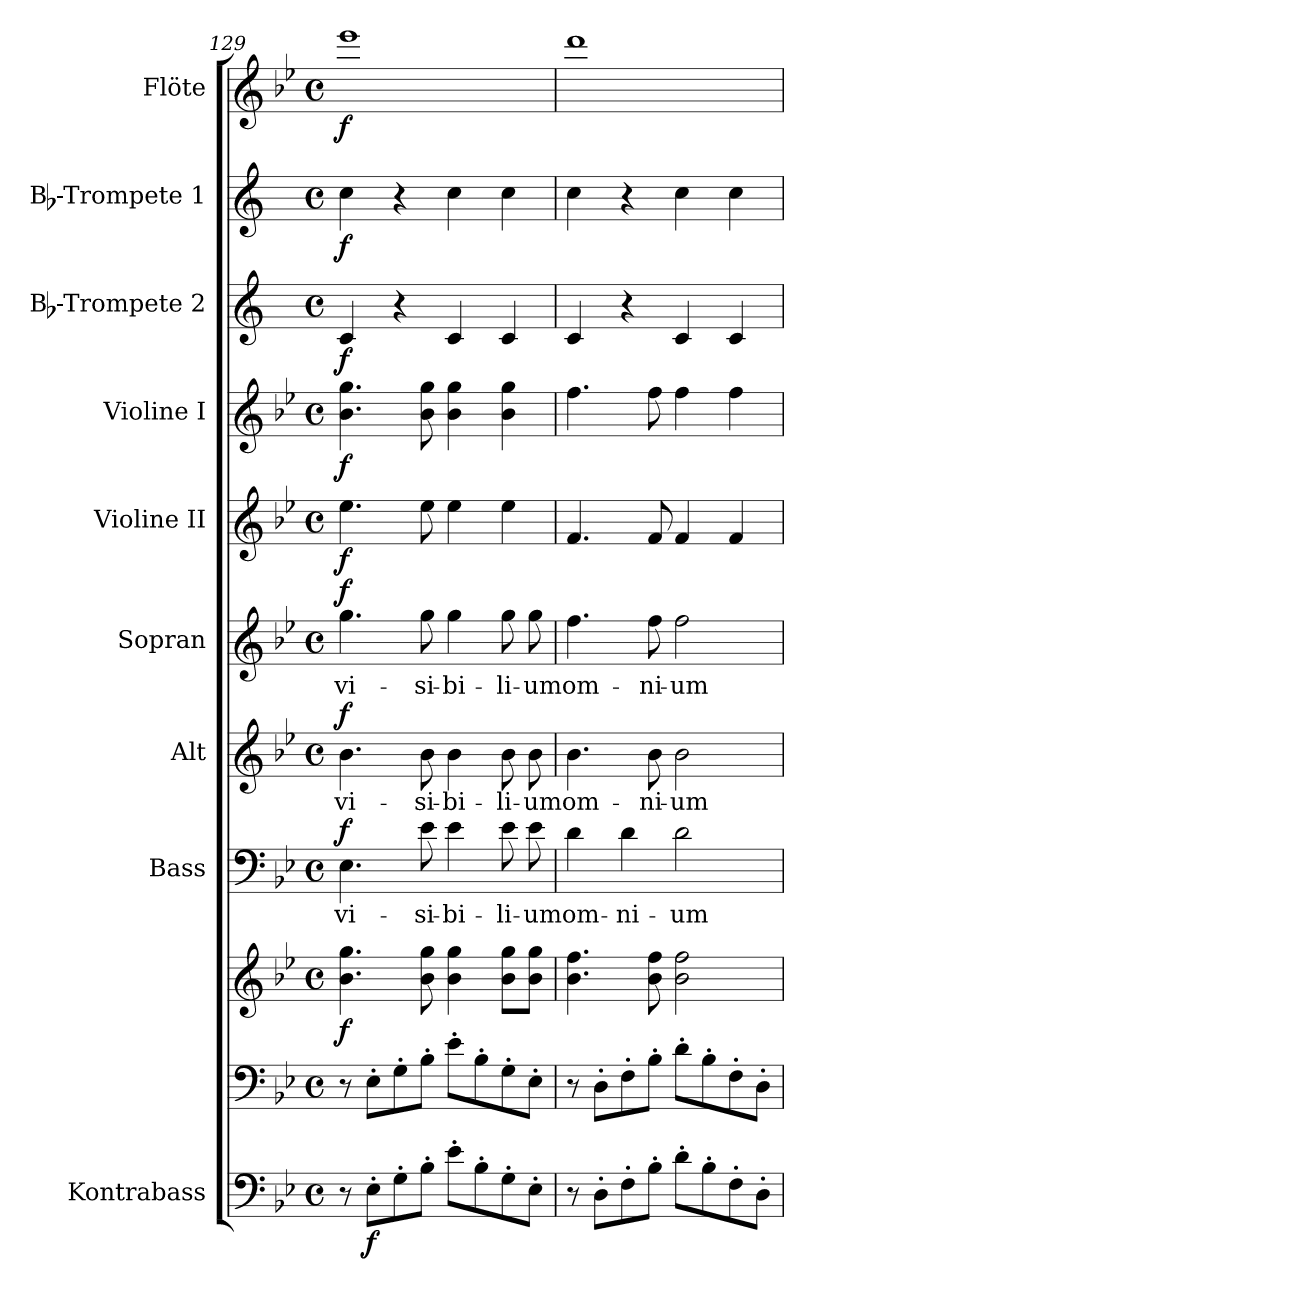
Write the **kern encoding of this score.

**kern	**dynam	**kern	**kern	**dynam	**kern	**text	**dynam	**kern	**text	**dynam	**kern	**text	**dynam	**kern	**dynam	**kern	**dynam	**kern	**dynam	**kern	**dynam	**kern	**dynam
*part10	*part10	*part9	*part9	*part9	*part8	*part8	*part8	*part7	*part7	*part7	*part6	*part6	*part6	*part5	*part5	*part4	*part4	*part3	*part3	*part2	*part2	*part1	*part1
*staff11	*staff11	*staff10	*staff9	*staff9/10	*staff8	*staff8	*staff8	*staff7	*staff7	*staff7	*staff6	*staff6	*staff6	*staff5	*staff5	*staff4	*staff4	*staff3	*staff3	*staff2	*staff2	*staff1	*staff1
*I"Kontrabass	*	*	*	*	*I"Bass	*	*	*I"Alt	*	*	*I"Sopran	*	*	*I"Violine II	*	*I"Violine I	*	*I"Bb-Trompete 2	*	*I"Bb-Trompete 1	*	*I"Flöte	*
*I'Kb.	*	*	*	*	*I'B.	*	*	*I'A.	*	*	*I'S.	*	*	*I'Vl. II	*	*I'Vl. I	*	*I'Bb Trp. 2	*	*I'Bb Trp. 1	*	*I'Fl.	*
*clefF4	*	*clefF4	*clefG2	*	*clefF4	*	*	*clefG2	*	*	*clefG2	*	*	*clefG2	*	*clefG2	*	*clefG2	*	*clefG2	*	*clefG2	*
*ITrd7c12	*	*	*	*	*	*	*	*	*	*	*	*	*	*	*	*	*	*ITrd1c2	*	*ITrd1c2	*	*	*
*k[b-e-]	*	*k[b-e-]	*k[b-e-]	*	*k[b-e-]	*	*	*k[b-e-]	*	*	*k[b-e-]	*	*	*k[b-e-]	*	*k[b-e-]	*	*k[b-e-]	*	*k[b-e-]	*	*k[b-e-]	*
*B-:	*	*B-:	*B-:	*	*B-:	*	*	*B-:	*	*	*B-:	*	*	*B-:	*	*B-:	*	*B-:	*	*B-:	*	*B-:	*
*M4/4	*	*M4/4	*M4/4	*	*M4/4	*	*	*M4/4	*	*	*M4/4	*	*	*M4/4	*	*M4/4	*	*M4/4	*	*M4/4	*	*M4/4	*
*met(c)	*	*met(c)	*met(c)	*	*met(c)	*	*	*met(c)	*	*	*met(c)	*	*	*met(c)	*	*met(c)	*	*met(c)	*	*met(c)	*	*met(c)	*
=129	=129	=129	=129	=129	=129	=129	=129	=129	=129	=129	=129	=129	=129	=129	=129	=129	=129	=129	=129	=129	=129	=129	=129
!	!	!	!	!LO:DY:b	!	!LO:LY:b	!LO:DY:a	!	!LO:LY:b	!LO:DY:a	!	!LO:LY:b	!LO:DY:a	!	!LO:DY:b	!	!LO:DY:b	!	!LO:DY:b	!	!LO:DY:b	!	!LO:DY:b
8r	.	8r	4.b-\ 4.gg\	f	4.E-\	vi-	f	4.b-\	vi-	f	4.gg\	vi-	f	4.ee-\	f	4.b-\ 4.gg\	f	4B-/	f	4b-\	f	1eee-	f
!	!LO:DY:b	!	!	!	!	!	!	!	!	!	!	!	!	!	!	!	!	!	!	!	!	!	!
8EE-'>\L	f	8E-'>\L	.	.	.	.	.	.	.	.	.	.	.	.	.	.	.	.	.	.	.	.	.
8GG'>\	.	8G'>\	.	.	.	.	.	.	.	.	.	.	.	.	.	.	.	4r	.	4r	.	.	.
!	!	!	!	!	!	!LO:LY:b	!	!	!LO:LY:b	!	!	!LO:LY:b	!	!	!	!	!	!	!	!	!	!	!
8BB-'>\J	.	8B-'>\J	8b-\ 8gg\	.	8e-\	-si-	.	8b-\	-si-	.	8gg\	-si-	.	8ee-\	.	8b-\ 8gg\	.	.	.	.	.	.	.
!	!	!	!	!	!	!LO:LY:b	!	!	!LO:LY:b	!	!	!LO:LY:b	!	!	!	!	!	!	!	!	!	!	!
8E-'>\L	.	8e-'>\L	4b-\ 4gg\	.	4e-\	-bi-	.	4b-\	-bi-	.	4gg\	-bi-	.	4ee-\	.	4b-\ 4gg\	.	4B-/	.	4b-\	.	.	.
8BB-'>\	.	8B-'>\	.	.	.	.	.	.	.	.	.	.	.	.	.	.	.	.	.	.	.	.	.
!	!	!	!	!	!	!LO:LY:b	!	!	!LO:LY:b	!	!	!LO:LY:b	!	!	!	!	!	!	!	!	!	!	!
8GG'>\	.	8G'>\	8b-\ 8gg\L	.	8e-\	-li-	.	8b-\	-li-	.	8gg\	-li-	.	4ee-\	.	4b-\ 4gg\	.	4B-/	.	4b-\	.	.	.
!	!	!	!	!	!	!LO:LY:b	!	!	!LO:LY:b	!	!	!LO:LY:b	!	!	!	!	!	!	!	!	!	!	!
8EE-'>\J	.	8E-'>\J	8b-\ 8gg\J	.	8e-\	-um	.	8b-\	-um	.	8gg\	-um	.	.	.	.	.	.	.	.	.	.	.
!!LO:PB:g=z
=130	=130	=130	=130	=130	=130	=130	=130	=130	=130	=130	=130	=130	=130	=130	=130	=130	=130	=130	=130	=130	=130	=130	=130
!	!	!	!	!	!	!LO:LY:b	!	!	!LO:LY:b	!	!	!LO:LY:b	!	!	!	!	!	!	!	!	!	!	!
8r	.	8r	4.b-\ 4.ff\	.	4d\	om-	.	4.b-\	om-	.	4.ff\	om-	.	4.f/	.	4.ff\	.	4B-/	.	4b-\	.	1ddd	.
8DD'>\L	.	8D'>\L	.	.	.	.	.	.	.	.	.	.	.	.	.	.	.	.	.	.	.	.	.
!	!	!	!	!	!	!LO:LY:b	!	!	!	!	!	!	!	!	!	!	!	!	!	!	!	!	!
8FF'>\	.	8F'>\	.	.	4d\	-ni-	.	.	.	.	.	.	.	.	.	.	.	4r	.	4r	.	.	.
!	!	!	!	!	!	!	!	!	!LO:LY:b	!	!	!LO:LY:b	!	!	!	!	!	!	!	!	!	!	!
8BB-'>\J	.	8B-'>\J	8b-\ 8ff\	.	.	.	.	8b-\	-ni-	.	8ff\	-ni-	.	8f/	.	8ff\	.	.	.	.	.	.	.
!	!	!	!	!	!	!LO:LY:b	!	!	!LO:LY:b	!	!	!LO:LY:b	!	!	!	!	!	!	!	!	!	!	!
8D'>\L	.	8d'>\L	2b-\ 2ff\	.	2d\	-um	.	2b-\	-um	.	2ff\	-um	.	4f/	.	4ff\	.	4B-/	.	4b-\	.	.	.
8BB-'>\	.	8B-'>\	.	.	.	.	.	.	.	.	.	.	.	.	.	.	.	.	.	.	.	.	.
8FF'>\	.	8F'>\	.	.	.	.	.	.	.	.	.	.	.	4f/	.	4ff\	.	4B-/	.	4b-\	.	.	.
8DD'>\J	.	8D'>\J	.	.	.	.	.	.	.	.	.	.	.	.	.	.	.	.	.	.	.	.	.
=	=	=	=	=	=	=	=	=	=	=	=	=	=	=	=	=	=	=	=	=	=	=	=
*-	*-	*-	*-	*-	*-	*-	*-	*-	*-	*-	*-	*-	*-	*-	*-	*-	*-	*-	*-	*-	*-	*-	*-
